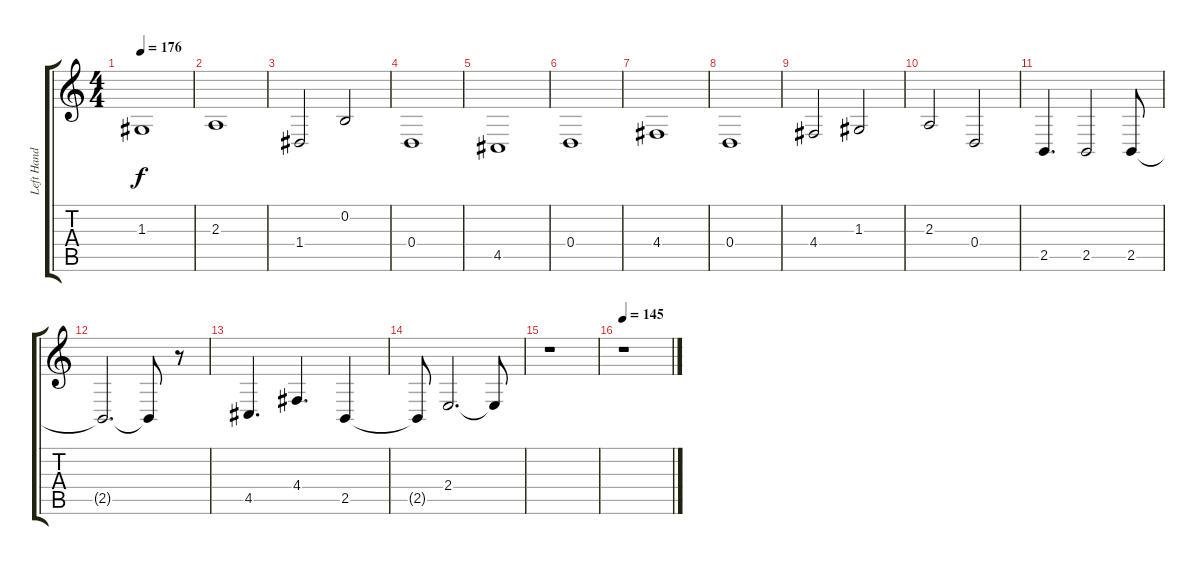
\track ("Left Hand" "Left Hand") {instrument percussiveorgan}
\staff {score tabs}
\tuning (E4 B3 G3 D3 A2 E2) {hide}
\ts (4 4)
\tempo 176
\clef g2
\ks c
1.3.1{dy f} |
2.3.1 |
1.4.2 0.2.2 |
0.4.1 |
4.5.1 |
0.4.1 |
4.4.1 |
0.4.1 |
4.4.2 1.3.2 |
2.3.2 0.4.2 |
2.5.4{d} 2.5.2 2.5.8 |
2.5{t}.2{d} 2.5{t}.8 r.8 |
4.5.4{d} 4.4.4{d} 2.5.4 |
2.5{t}.8 2.4.2{d} 2.4{t}.8 |
r.1 |
\tempo 145
r.1
